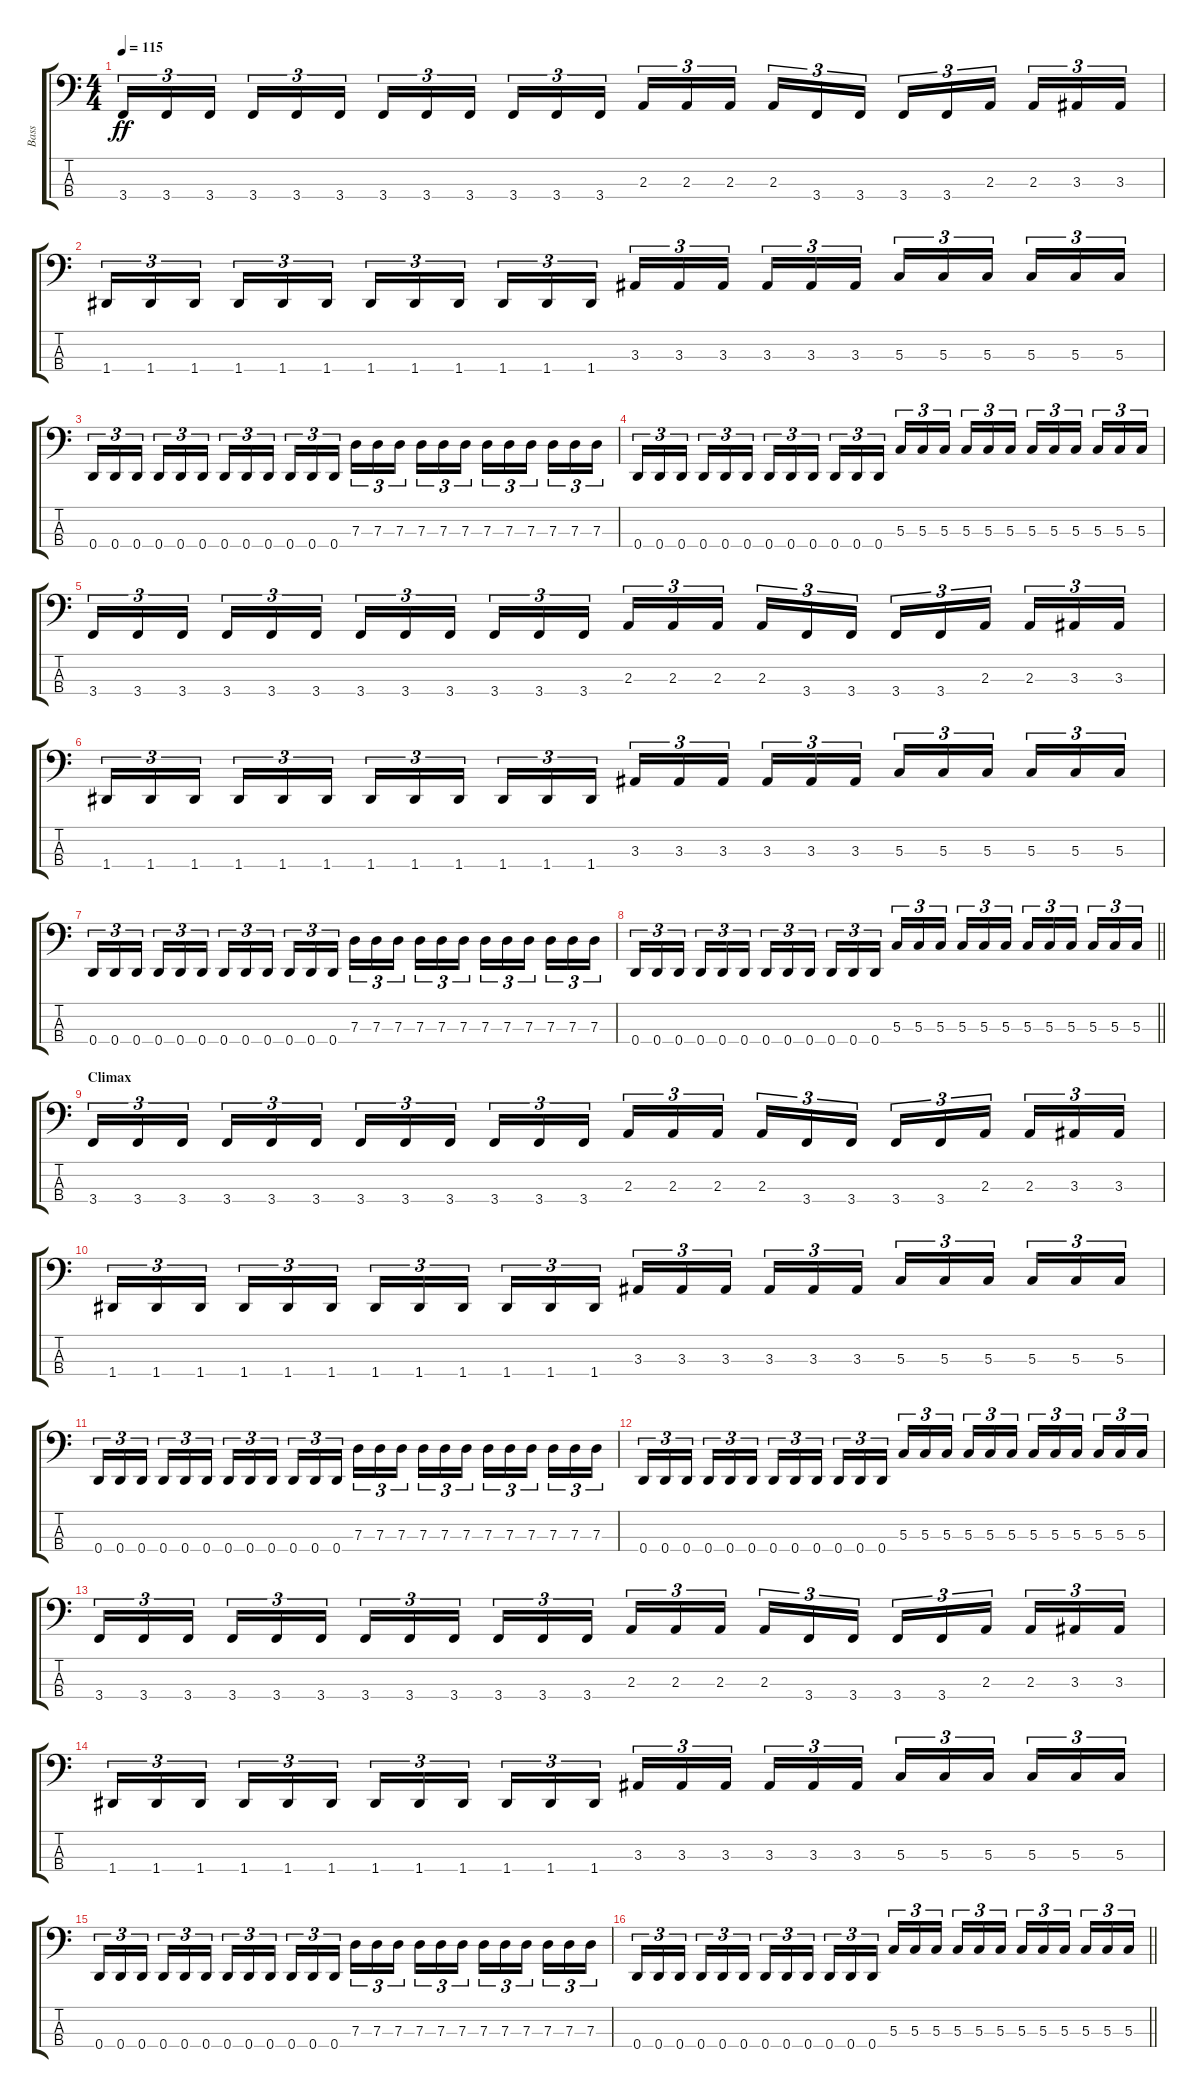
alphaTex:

\track ("Bass" "Bass") {instrument electricbasspick}
\staff {score tabs}
\tuning (F2 C2 G1 D1) {hide}
\ts (4 4)
\tempo 115
\clef f4
\ks c
3.4.16{tu (3 2) dy ff} 3.4.16{tu (3 2)} 3.4.16{tu (3 2) beam splitsecondary} 3.4.16{tu (3 2)} 3.4.16{tu (3 2)} 3.4.16{tu (3 2)} 3.4.16{tu (3 2)} 3.4.16{tu (3 2)} 3.4.16{tu (3 2) beam splitsecondary} 3.4.16{tu (3 2)} 3.4.16{tu (3 2)} 3.4.16{tu (3 2)} 2.3.16{tu (3 2)} 2.3.16{tu (3 2)} 2.3.16{tu (3 2) beam splitsecondary} 2.3.16{tu (3 2)} 3.4.16{tu (3 2)} 3.4.16{tu (3 2)} 3.4.16{tu (3 2)} 3.4.16{tu (3 2)} 2.3.16{tu (3 2) beam splitsecondary} 2.3.16{tu (3 2)} 3.3.16{tu (3 2)} 3.3.16{tu (3 2)} |
1.4.16{tu (3 2)} 1.4.16{tu (3 2)} 1.4.16{tu (3 2) beam splitsecondary} 1.4.16{tu (3 2)} 1.4.16{tu (3 2)} 1.4.16{tu (3 2)} 1.4.16{tu (3 2)} 1.4.16{tu (3 2)} 1.4.16{tu (3 2) beam splitsecondary} 1.4.16{tu (3 2)} 1.4.16{tu (3 2)} 1.4.16{tu (3 2)} 3.3.16{tu (3 2)} 3.3.16{tu (3 2)} 3.3.16{tu (3 2) beam splitsecondary} 3.3.16{tu (3 2)} 3.3.16{tu (3 2)} 3.3.16{tu (3 2)} 5.3.16{tu (3 2)} 5.3.16{tu (3 2)} 5.3.16{tu (3 2) beam splitsecondary} 5.3.16{tu (3 2)} 5.3.16{tu (3 2)} 5.3.16{tu (3 2)} |
0.4.16{tu (3 2)} 0.4.16{tu (3 2)} 0.4.16{tu (3 2) beam splitsecondary} 0.4.16{tu (3 2)} 0.4.16{tu (3 2)} 0.4.16{tu (3 2)} 0.4.16{tu (3 2)} 0.4.16{tu (3 2)} 0.4.16{tu (3 2) beam splitsecondary} 0.4.16{tu (3 2)} 0.4.16{tu (3 2)} 0.4.16{tu (3 2)} 7.3.16{tu (3 2)} 7.3.16{tu (3 2)} 7.3.16{tu (3 2) beam splitsecondary} 7.3.16{tu (3 2)} 7.3.16{tu (3 2)} 7.3.16{tu (3 2)} 7.3.16{tu (3 2)} 7.3.16{tu (3 2)} 7.3.16{tu (3 2) beam splitsecondary} 7.3.16{tu (3 2)} 7.3.16{tu (3 2)} 7.3.16{tu (3 2)} |
0.4.16{tu (3 2)} 0.4.16{tu (3 2)} 0.4.16{tu (3 2) beam splitsecondary} 0.4.16{tu (3 2)} 0.4.16{tu (3 2)} 0.4.16{tu (3 2)} 0.4.16{tu (3 2)} 0.4.16{tu (3 2)} 0.4.16{tu (3 2) beam splitsecondary} 0.4.16{tu (3 2)} 0.4.16{tu (3 2)} 0.4.16{tu (3 2)} 5.3.16{tu (3 2)} 5.3.16{tu (3 2)} 5.3.16{tu (3 2) beam splitsecondary} 5.3.16{tu (3 2)} 5.3.16{tu (3 2)} 5.3.16{tu (3 2)} 5.3.16{tu (3 2)} 5.3.16{tu (3 2)} 5.3.16{tu (3 2) beam splitsecondary} 5.3.16{tu (3 2)} 5.3.16{tu (3 2)} 5.3.16{tu (3 2)} |
3.4.16{tu (3 2)} 3.4.16{tu (3 2)} 3.4.16{tu (3 2) beam splitsecondary} 3.4.16{tu (3 2)} 3.4.16{tu (3 2)} 3.4.16{tu (3 2)} 3.4.16{tu (3 2)} 3.4.16{tu (3 2)} 3.4.16{tu (3 2) beam splitsecondary} 3.4.16{tu (3 2)} 3.4.16{tu (3 2)} 3.4.16{tu (3 2)} 2.3.16{tu (3 2)} 2.3.16{tu (3 2)} 2.3.16{tu (3 2) beam splitsecondary} 2.3.16{tu (3 2)} 3.4.16{tu (3 2)} 3.4.16{tu (3 2)} 3.4.16{tu (3 2)} 3.4.16{tu (3 2)} 2.3.16{tu (3 2) beam splitsecondary} 2.3.16{tu (3 2)} 3.3.16{tu (3 2)} 3.3.16{tu (3 2)} |
1.4.16{tu (3 2)} 1.4.16{tu (3 2)} 1.4.16{tu (3 2) beam splitsecondary} 1.4.16{tu (3 2)} 1.4.16{tu (3 2)} 1.4.16{tu (3 2)} 1.4.16{tu (3 2)} 1.4.16{tu (3 2)} 1.4.16{tu (3 2) beam splitsecondary} 1.4.16{tu (3 2)} 1.4.16{tu (3 2)} 1.4.16{tu (3 2)} 3.3.16{tu (3 2)} 3.3.16{tu (3 2)} 3.3.16{tu (3 2) beam splitsecondary} 3.3.16{tu (3 2)} 3.3.16{tu (3 2)} 3.3.16{tu (3 2)} 5.3.16{tu (3 2)} 5.3.16{tu (3 2)} 5.3.16{tu (3 2) beam splitsecondary} 5.3.16{tu (3 2)} 5.3.16{tu (3 2)} 5.3.16{tu (3 2)} |
0.4.16{tu (3 2)} 0.4.16{tu (3 2)} 0.4.16{tu (3 2) beam splitsecondary} 0.4.16{tu (3 2)} 0.4.16{tu (3 2)} 0.4.16{tu (3 2)} 0.4.16{tu (3 2)} 0.4.16{tu (3 2)} 0.4.16{tu (3 2) beam splitsecondary} 0.4.16{tu (3 2)} 0.4.16{tu (3 2)} 0.4.16{tu (3 2)} 7.3.16{tu (3 2)} 7.3.16{tu (3 2)} 7.3.16{tu (3 2) beam splitsecondary} 7.3.16{tu (3 2)} 7.3.16{tu (3 2)} 7.3.16{tu (3 2)} 7.3.16{tu (3 2)} 7.3.16{tu (3 2)} 7.3.16{tu (3 2) beam splitsecondary} 7.3.16{tu (3 2)} 7.3.16{tu (3 2)} 7.3.16{tu (3 2)} |
\barLineRight lightlight
0.4.16{tu (3 2)} 0.4.16{tu (3 2)} 0.4.16{tu (3 2) beam splitsecondary} 0.4.16{tu (3 2)} 0.4.16{tu (3 2)} 0.4.16{tu (3 2)} 0.4.16{tu (3 2)} 0.4.16{tu (3 2)} 0.4.16{tu (3 2) beam splitsecondary} 0.4.16{tu (3 2)} 0.4.16{tu (3 2)} 0.4.16{tu (3 2)} 5.3.16{tu (3 2)} 5.3.16{tu (3 2)} 5.3.16{tu (3 2) beam splitsecondary} 5.3.16{tu (3 2)} 5.3.16{tu (3 2)} 5.3.16{tu (3 2)} 5.3.16{tu (3 2)} 5.3.16{tu (3 2)} 5.3.16{tu (3 2) beam splitsecondary} 5.3.16{tu (3 2)} 5.3.16{tu (3 2)} 5.3.16{tu (3 2)} |
\section ("" "Climax")
3.4.16{tu (3 2)} 3.4.16{tu (3 2)} 3.4.16{tu (3 2) beam splitsecondary} 3.4.16{tu (3 2)} 3.4.16{tu (3 2)} 3.4.16{tu (3 2)} 3.4.16{tu (3 2)} 3.4.16{tu (3 2)} 3.4.16{tu (3 2) beam splitsecondary} 3.4.16{tu (3 2)} 3.4.16{tu (3 2)} 3.4.16{tu (3 2)} 2.3.16{tu (3 2)} 2.3.16{tu (3 2)} 2.3.16{tu (3 2) beam splitsecondary} 2.3.16{tu (3 2)} 3.4.16{tu (3 2)} 3.4.16{tu (3 2)} 3.4.16{tu (3 2)} 3.4.16{tu (3 2)} 2.3.16{tu (3 2) beam splitsecondary} 2.3.16{tu (3 2)} 3.3.16{tu (3 2)} 3.3.16{tu (3 2)} |
1.4.16{tu (3 2)} 1.4.16{tu (3 2)} 1.4.16{tu (3 2) beam splitsecondary} 1.4.16{tu (3 2)} 1.4.16{tu (3 2)} 1.4.16{tu (3 2)} 1.4.16{tu (3 2)} 1.4.16{tu (3 2)} 1.4.16{tu (3 2) beam splitsecondary} 1.4.16{tu (3 2)} 1.4.16{tu (3 2)} 1.4.16{tu (3 2)} 3.3.16{tu (3 2)} 3.3.16{tu (3 2)} 3.3.16{tu (3 2) beam splitsecondary} 3.3.16{tu (3 2)} 3.3.16{tu (3 2)} 3.3.16{tu (3 2)} 5.3.16{tu (3 2)} 5.3.16{tu (3 2)} 5.3.16{tu (3 2) beam splitsecondary} 5.3.16{tu (3 2)} 5.3.16{tu (3 2)} 5.3.16{tu (3 2)} |
0.4.16{tu (3 2)} 0.4.16{tu (3 2)} 0.4.16{tu (3 2) beam splitsecondary} 0.4.16{tu (3 2)} 0.4.16{tu (3 2)} 0.4.16{tu (3 2)} 0.4.16{tu (3 2)} 0.4.16{tu (3 2)} 0.4.16{tu (3 2) beam splitsecondary} 0.4.16{tu (3 2)} 0.4.16{tu (3 2)} 0.4.16{tu (3 2)} 7.3.16{tu (3 2)} 7.3.16{tu (3 2)} 7.3.16{tu (3 2) beam splitsecondary} 7.3.16{tu (3 2)} 7.3.16{tu (3 2)} 7.3.16{tu (3 2)} 7.3.16{tu (3 2)} 7.3.16{tu (3 2)} 7.3.16{tu (3 2) beam splitsecondary} 7.3.16{tu (3 2)} 7.3.16{tu (3 2)} 7.3.16{tu (3 2)} |
0.4.16{tu (3 2)} 0.4.16{tu (3 2)} 0.4.16{tu (3 2) beam splitsecondary} 0.4.16{tu (3 2)} 0.4.16{tu (3 2)} 0.4.16{tu (3 2)} 0.4.16{tu (3 2)} 0.4.16{tu (3 2)} 0.4.16{tu (3 2) beam splitsecondary} 0.4.16{tu (3 2)} 0.4.16{tu (3 2)} 0.4.16{tu (3 2)} 5.3.16{tu (3 2)} 5.3.16{tu (3 2)} 5.3.16{tu (3 2) beam splitsecondary} 5.3.16{tu (3 2)} 5.3.16{tu (3 2)} 5.3.16{tu (3 2)} 5.3.16{tu (3 2)} 5.3.16{tu (3 2)} 5.3.16{tu (3 2) beam splitsecondary} 5.3.16{tu (3 2)} 5.3.16{tu (3 2)} 5.3.16{tu (3 2)} |
3.4.16{tu (3 2)} 3.4.16{tu (3 2)} 3.4.16{tu (3 2) beam splitsecondary} 3.4.16{tu (3 2)} 3.4.16{tu (3 2)} 3.4.16{tu (3 2)} 3.4.16{tu (3 2)} 3.4.16{tu (3 2)} 3.4.16{tu (3 2) beam splitsecondary} 3.4.16{tu (3 2)} 3.4.16{tu (3 2)} 3.4.16{tu (3 2)} 2.3.16{tu (3 2)} 2.3.16{tu (3 2)} 2.3.16{tu (3 2) beam splitsecondary} 2.3.16{tu (3 2)} 3.4.16{tu (3 2)} 3.4.16{tu (3 2)} 3.4.16{tu (3 2)} 3.4.16{tu (3 2)} 2.3.16{tu (3 2) beam splitsecondary} 2.3.16{tu (3 2)} 3.3.16{tu (3 2)} 3.3.16{tu (3 2)} |
1.4.16{tu (3 2)} 1.4.16{tu (3 2)} 1.4.16{tu (3 2) beam splitsecondary} 1.4.16{tu (3 2)} 1.4.16{tu (3 2)} 1.4.16{tu (3 2)} 1.4.16{tu (3 2)} 1.4.16{tu (3 2)} 1.4.16{tu (3 2) beam splitsecondary} 1.4.16{tu (3 2)} 1.4.16{tu (3 2)} 1.4.16{tu (3 2)} 3.3.16{tu (3 2)} 3.3.16{tu (3 2)} 3.3.16{tu (3 2) beam splitsecondary} 3.3.16{tu (3 2)} 3.3.16{tu (3 2)} 3.3.16{tu (3 2)} 5.3.16{tu (3 2)} 5.3.16{tu (3 2)} 5.3.16{tu (3 2) beam splitsecondary} 5.3.16{tu (3 2)} 5.3.16{tu (3 2)} 5.3.16{tu (3 2)} |
0.4.16{tu (3 2)} 0.4.16{tu (3 2)} 0.4.16{tu (3 2) beam splitsecondary} 0.4.16{tu (3 2)} 0.4.16{tu (3 2)} 0.4.16{tu (3 2)} 0.4.16{tu (3 2)} 0.4.16{tu (3 2)} 0.4.16{tu (3 2) beam splitsecondary} 0.4.16{tu (3 2)} 0.4.16{tu (3 2)} 0.4.16{tu (3 2)} 7.3.16{tu (3 2)} 7.3.16{tu (3 2)} 7.3.16{tu (3 2) beam splitsecondary} 7.3.16{tu (3 2)} 7.3.16{tu (3 2)} 7.3.16{tu (3 2)} 7.3.16{tu (3 2)} 7.3.16{tu (3 2)} 7.3.16{tu (3 2) beam splitsecondary} 7.3.16{tu (3 2)} 7.3.16{tu (3 2)} 7.3.16{tu (3 2)} |
\barLineRight lightlight
0.4.16{tu (3 2)} 0.4.16{tu (3 2)} 0.4.16{tu (3 2) beam splitsecondary} 0.4.16{tu (3 2)} 0.4.16{tu (3 2)} 0.4.16{tu (3 2)} 0.4.16{tu (3 2)} 0.4.16{tu (3 2)} 0.4.16{tu (3 2) beam splitsecondary} 0.4.16{tu (3 2)} 0.4.16{tu (3 2)} 0.4.16{tu (3 2)} 5.3.16{tu (3 2)} 5.3.16{tu (3 2)} 5.3.16{tu (3 2) beam splitsecondary} 5.3.16{tu (3 2)} 5.3.16{tu (3 2)} 5.3.16{tu (3 2)} 5.3.16{tu (3 2)} 5.3.16{tu (3 2)} 5.3.16{tu (3 2) beam splitsecondary} 5.3.16{tu (3 2)} 5.3.16{tu (3 2)} 5.3.16{tu (3 2)}
